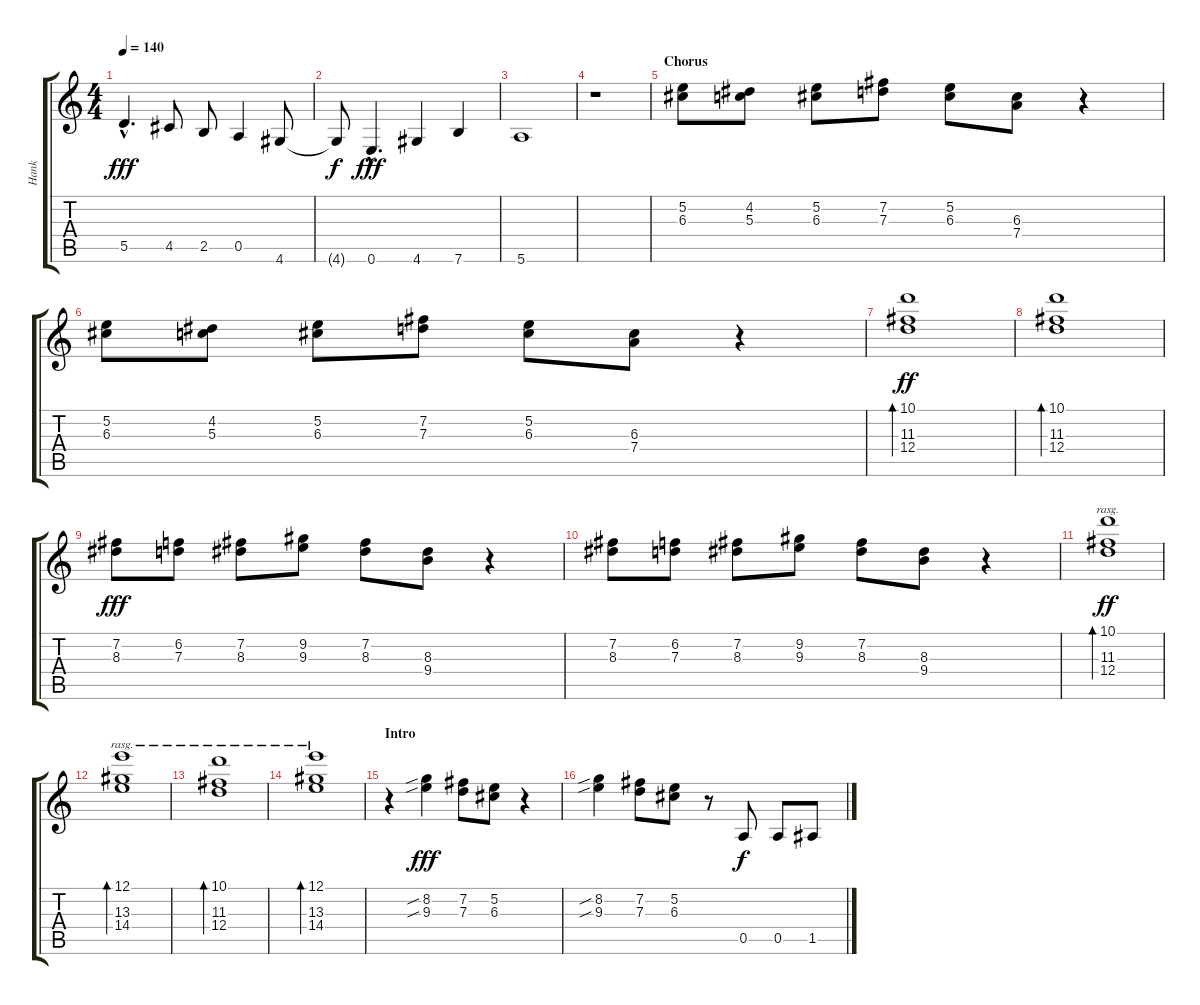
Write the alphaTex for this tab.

\track ("Hank" "Hank") {instrument electricguitarjazz}
\staff {score tabs}
\tuning (E4 B3 G3 D3 A2 E2) {hide}
\ts (4 4)
\tempo 140
\clef g2
\ks c
5.5{hac}.4{d dy fff} 4.5.8 2.5.8 0.5.4 4.6.8 |
4.6{t}.8{dy f} 0.6{hac}.4{d dy fff} 4.6.4 7.6.4 |
5.6.1 |
r.1{instrument electricguitarjazz} |
\section ("" "Chorus")
(5.2 6.3).8 (4.2 5.3).8 (5.2 6.3).8 (7.2 7.3).8 (5.2 6.3).8 (6.3 7.4).8 r.4 |
(5.2 6.3).8 (4.2 5.3).8 (5.2 6.3).8 (7.2 7.3).8 (5.2 6.3).8 (6.3 7.4).8 r.4 |
(10.1 11.3 12.4).1{bd 240 dy ff} |
(10.1 11.3 12.4).1{bd 240} |
(7.2 8.3).8{dy fff} (6.2 7.3).8 (7.2 8.3).8 (9.2 9.3).8 (7.2 8.3).8 (8.3 9.4).8 r.4 |
(7.2 8.3).8 (6.2 7.3).8 (7.2 8.3).8 (9.2 9.3).8 (7.2 8.3).8 (8.3 9.4).8 r.4 |
(10.1 11.3 12.4).1{bd 480 rasg ii dy ff} |
(12.1 13.3 14.4).1{bd 480 rasg ii} |
(10.1 11.3 12.4).1{bd 480 rasg ii} |
(12.1 13.3 14.4).1{bd 480 rasg ii} |
\section ("" "Intro")
r.4 (8.2{sib} 9.3{sib}).4{dy fff} (7.2 7.3).8 (5.2 6.3).8 r.4 |
(8.2{sib} 9.3{sib}).4 (7.2 7.3).8 (5.2 6.3).8 r.8 0.5.8{dy f instrument electricguitarmuted} 0.5.8 1.5.8
